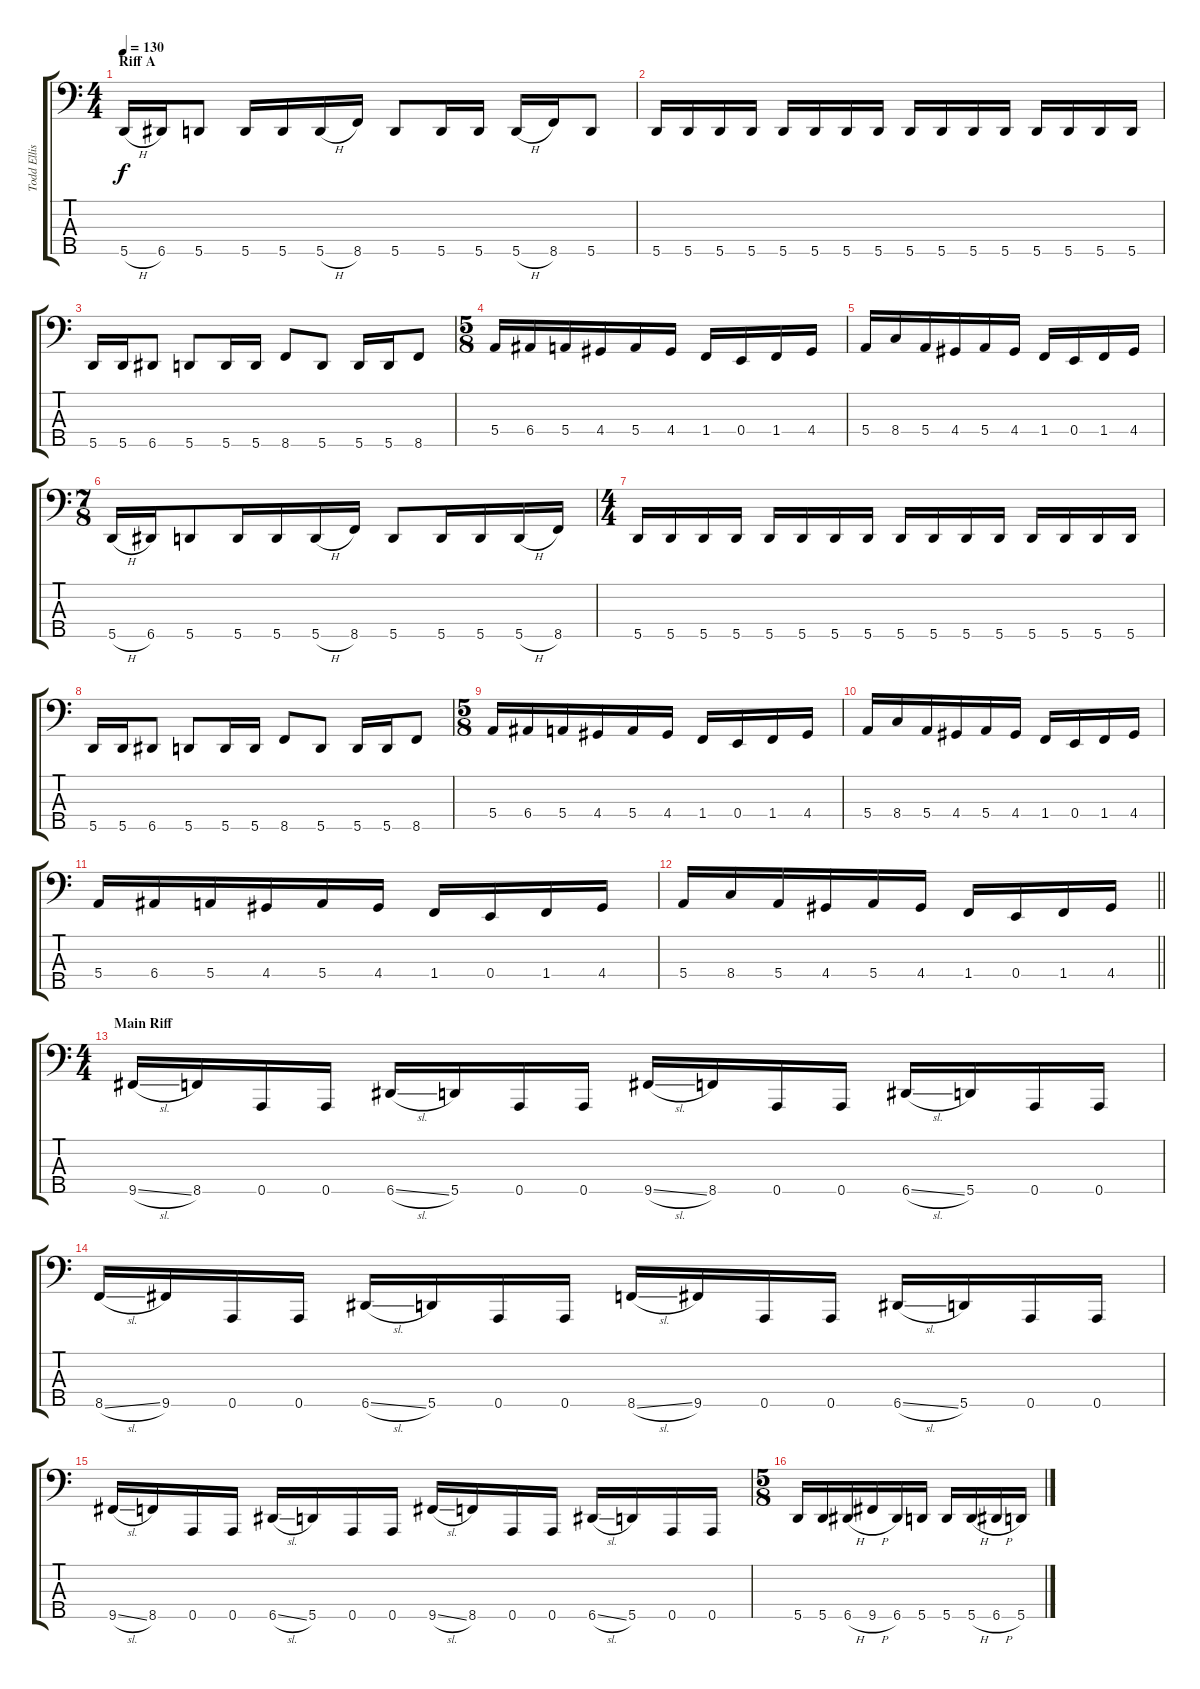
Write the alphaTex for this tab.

\track ("Todd Ellis" "Todd Ellis") {instrument electricbassfinger}
\staff {score tabs}
\tuning (G2 D2 A1 E1 A0) {hide}
\ts (4 4)
\section ("" "Riff A")
\tempo 130
\clef f4
\ks c
5.5{h}.16{dy f} 6.5.16 5.5.8 5.5.16 5.5.16 5.5{h}.16 8.5.16 5.5.8 5.5.16 5.5.16 5.5{h}.16 8.5.16 5.5.8 |
5.5.16 5.5.16 5.5.16 5.5.16 5.5.16 5.5.16 5.5.16 5.5.16 5.5.16 5.5.16 5.5.16 5.5.16 5.5.16 5.5.16 5.5.16 5.5.16 |
5.5.16 5.5.16 6.5.8 5.5.8 5.5.16 5.5.16 8.5.8 5.5.8 5.5.16 5.5.16 8.5.8 |
\ts (5 8)
5.4.16 6.4.16 5.4.16 4.4.16 5.4.16 4.4.16 1.4.16 0.4.16 1.4.16 4.4.16 |
5.4.16 8.4.16 5.4.16 4.4.16 5.4.16 4.4.16 1.4.16 0.4.16 1.4.16 4.4.16 |
\ts (7 8)
5.5{h}.16 6.5.16 5.5.8 5.5.16 5.5.16 5.5{h}.16 8.5.16 5.5.8 5.5.16 5.5.16 5.5{h}.16 8.5.16 |
\ts (4 4)
5.5.16 5.5.16 5.5.16 5.5.16 5.5.16 5.5.16 5.5.16 5.5.16 5.5.16 5.5.16 5.5.16 5.5.16 5.5.16 5.5.16 5.5.16 5.5.16 |
5.5.16 5.5.16 6.5.8 5.5.8 5.5.16 5.5.16 8.5.8 5.5.8 5.5.16 5.5.16 8.5.8 |
\ts (5 8)
5.4.16 6.4.16 5.4.16 4.4.16 5.4.16 4.4.16 1.4.16 0.4.16 1.4.16 4.4.16 |
5.4.16 8.4.16 5.4.16 4.4.16 5.4.16 4.4.16 1.4.16 0.4.16 1.4.16 4.4.16 |
5.4.16 6.4.16 5.4.16 4.4.16 5.4.16 4.4.16 1.4.16 0.4.16 1.4.16 4.4.16 |
\barLineRight lightlight
5.4.16 8.4.16 5.4.16 4.4.16 5.4.16 4.4.16 1.4.16 0.4.16 1.4.16 4.4.16 |
\ts (4 4)
\section ("" "Main Riff")
9.5{sl}.16 8.5.16 0.5.16 0.5.16 6.5{sl}.16 5.5.16 0.5.16 0.5.16 9.5{sl}.16 8.5.16 0.5.16 0.5.16 6.5{sl}.16 5.5.16 0.5.16 0.5.16 |
8.5{sl}.16 9.5.16 0.5.16 0.5.16 6.5{sl}.16 5.5.16 0.5.16 0.5.16 8.5{sl}.16 9.5.16 0.5.16 0.5.16 6.5{sl}.16 5.5.16 0.5.16 0.5.16 |
9.5{sl}.16 8.5.16 0.5.16 0.5.16 6.5{sl}.16 5.5.16 0.5.16 0.5.16 9.5{sl}.16 8.5.16 0.5.16 0.5.16 6.5{sl}.16 5.5.16 0.5.16 0.5.16 |
\ts (5 8)
5.5.16 5.5.16 6.5{h}.16 9.5{h}.16 6.5.16 5.5.16 5.5.16 5.5{h}.16 6.5{h}.16 5.5.16
